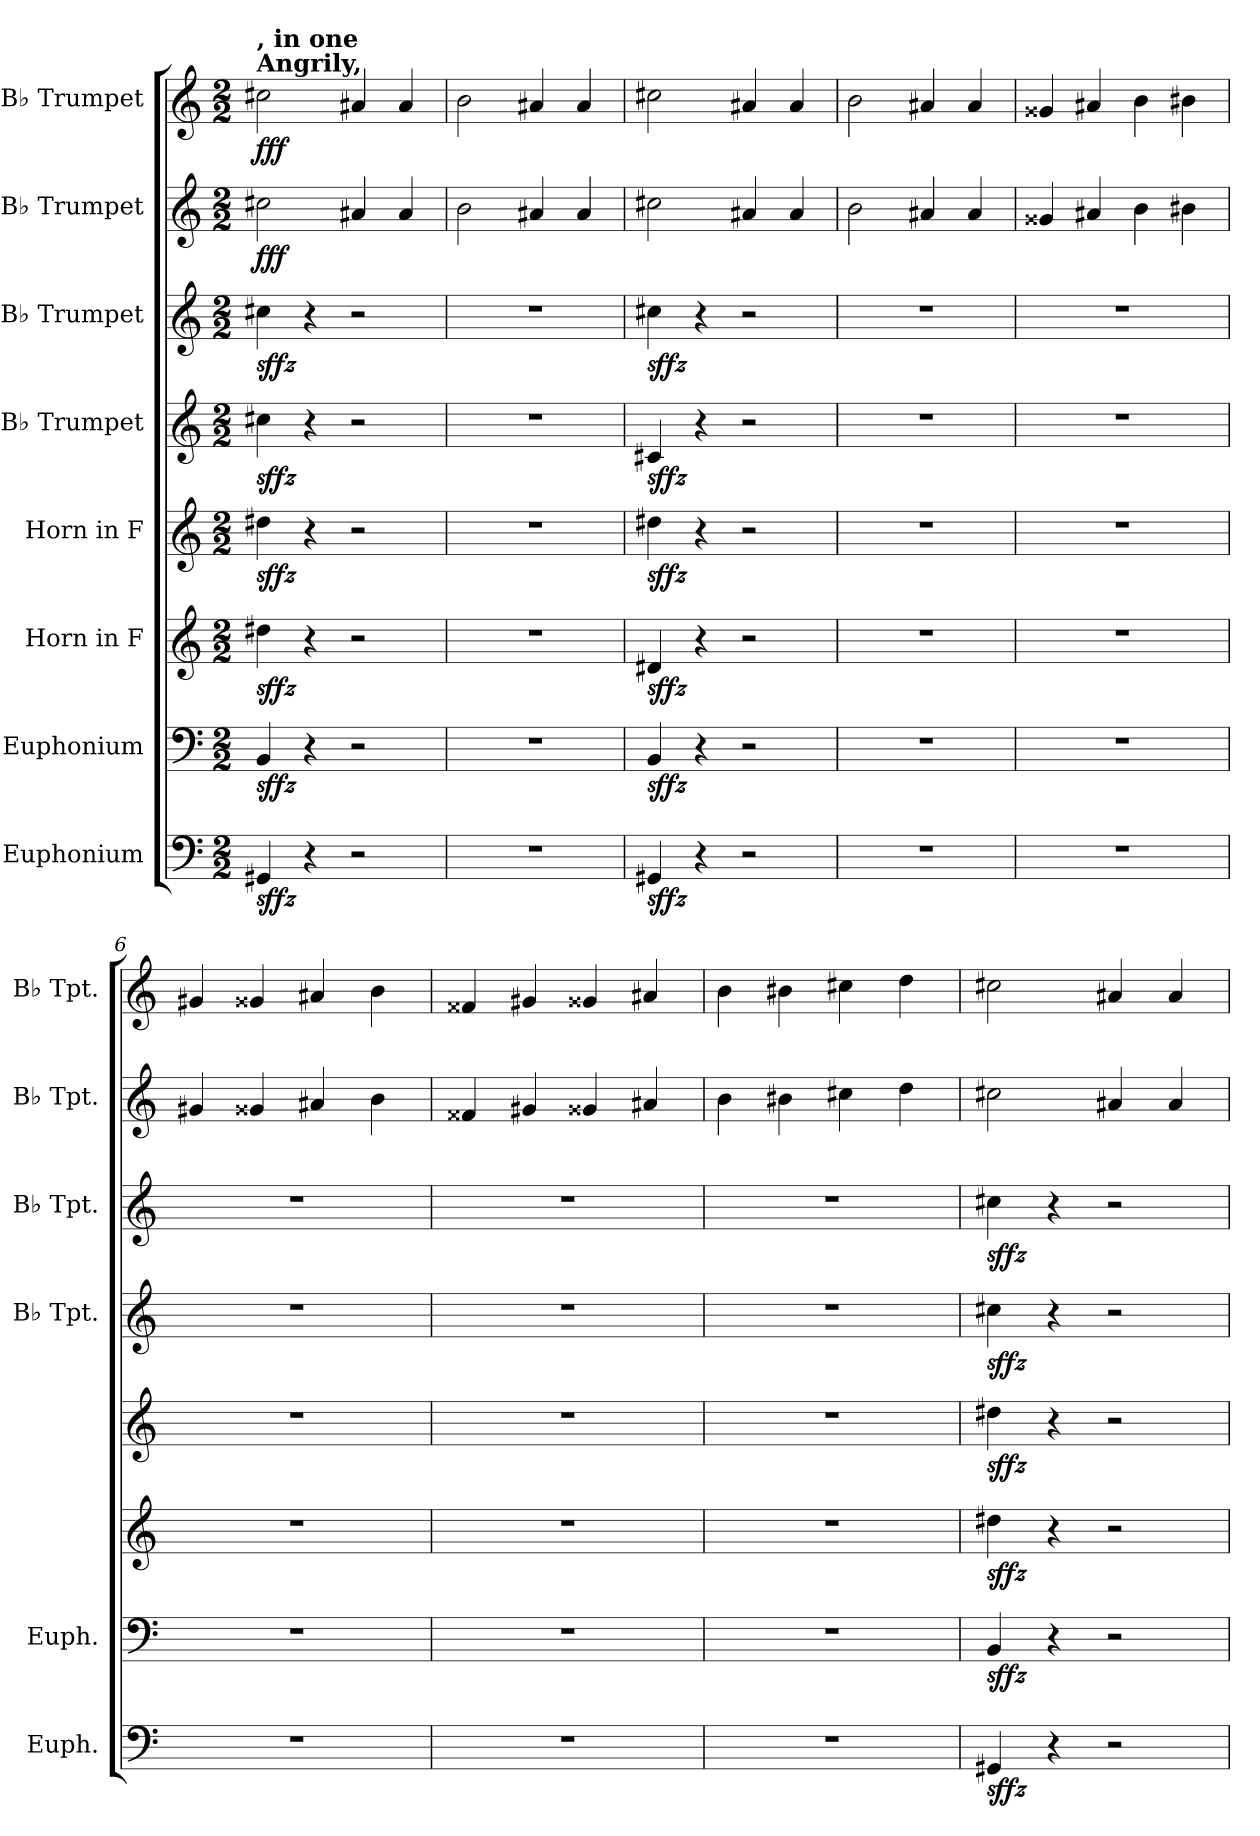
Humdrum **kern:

**kern	**dynam	**kern	**dynam	**kern	**dynam	**kern	**dynam	**kern	**dynam	**kern	**dynam	**kern	**dynam	**kern	**dynam
*part8	*part8	*part7	*part7	*part6	*part6	*part5	*part5	*part4	*part4	*part3	*part3	*part2	*part2	*part1	*part1
*staff8	*staff8	*staff7	*staff7	*staff6	*staff6	*staff5	*staff5	*staff4	*staff4	*staff3	*staff3	*staff2	*staff2	*staff1	*staff1
*I"Euphonium	*	*I"Euphonium	*	*I"Horn in F	*	*I"Horn in F	*	*I"B♭ Trumpet	*	*I"B♭ Trumpet	*	*I"B♭ Trumpet	*	*I"B♭ Trumpet	*
*I'Euph.	*	*I'Euph.	*	*	*	*	*	*I'B♭ Tpt.	*	*I'B♭ Tpt.	*	*I'B♭ Tpt.	*	*I'B♭ Tpt.	*
*clefF4	*	*clefF4	*	*clefG2	*	*clefG2	*	*clefG2	*	*clefG2	*	*clefG2	*	*clefG2	*
*	*	*	*	*ITrd4c7	*	*ITrd4c7	*	*ITrd1c2	*	*ITrd1c2	*	*ITrd1c2	*	*ITrd1c2	*
*k[]	*	*k[]	*	*k[b-]	*	*k[b-]	*	*k[b-e-]	*	*k[b-e-]	*	*k[b-e-]	*	*k[b-e-]	*
*M2/2	*	*M2/2	*	*M2/2	*	*M2/2	*	*M2/2	*	*M2/2	*	*M2/2	*	*M2/2	*
*MM528	*	*MM528	*	*MM528	*	*MM528	*	*MM528	*	*MM528	*	*MM528	*	*MM528	*
=1	=1	=1	=1	=1	=1	=1	=1	=1	=1	=1	=1	=1	=1	=1	=1
!	!	!	!	!	!	!	!	!	!	!	!	!	!	!LO:TX:a:B:t=Angrily,	!
!	!	!	!	!	!	!	!	!	!	!	!	!	!	!LO:TX:a:B:t=, in one	!
!	!LO:DY:b	!	!LO:DY:b	!	!LO:DY:b	!	!LO:DY:b	!	!LO:DY:b	!	!LO:DY:b	!	!LO:DY:b	!	!LO:DY:b
4GG#X/	sffz	4BB/	sffz	4g#X\	sffz	4g#X\	sffz	4bn\	sffz	4bn\	sffz	2bn\	fff	2bn\	fff
4r	.	4r	.	4r	.	4r	.	4r	.	4r	.	.	.	.	.
2r	.	2r	.	2r	.	2r	.	2r	.	2r	.	4g#X/	.	4g#X/	.
.	.	.	.	.	.	.	.	.	.	.	.	4g#/	.	4g#/	.
=2	=2	=2	=2	=2	=2	=2	=2	=2	=2	=2	=2	=2	=2	=2	=2
1r	.	1r	.	1r	.	1r	.	1r	.	1r	.	2a\	.	2a\	.
.	.	.	.	.	.	.	.	.	.	.	.	4g#X/	.	4g#X/	.
.	.	.	.	.	.	.	.	.	.	.	.	4g#/	.	4g#/	.
=3	=3	=3	=3	=3	=3	=3	=3	=3	=3	=3	=3	=3	=3	=3	=3
!	!LO:DY:b	!	!LO:DY:b	!	!LO:DY:b	!	!LO:DY:b	!	!LO:DY:b	!	!LO:DY:b	!	!	!	!
4GG#X/	sffz	4BB/	sffz	4G#X/	sffz	4g#X\	sffz	4Bn/	sffz	4bn\	sffz	2bn\	.	2bn\	.
4r	.	4r	.	4r	.	4r	.	4r	.	4r	.	.	.	.	.
2r	.	2r	.	2r	.	2r	.	2r	.	2r	.	4g#X/	.	4g#X/	.
.	.	.	.	.	.	.	.	.	.	.	.	4g#/	.	4g#/	.
=4	=4	=4	=4	=4	=4	=4	=4	=4	=4	=4	=4	=4	=4	=4	=4
1r	.	1r	.	1r	.	1r	.	1r	.	1r	.	2a\	.	2a\	.
.	.	.	.	.	.	.	.	.	.	.	.	4g#X/	.	4g#X/	.
.	.	.	.	.	.	.	.	.	.	.	.	4g#/	.	4g#/	.
=5	=5	=5	=5	=5	=5	=5	=5	=5	=5	=5	=5	=5	=5	=5	=5
1r	.	1r	.	1r	.	1r	.	1r	.	1r	.	4f##X/	.	4f##X/	.
.	.	.	.	.	.	.	.	.	.	.	.	4g#X/	.	4g#X/	.
.	.	.	.	.	.	.	.	.	.	.	.	4a\	.	4a\	.
.	.	.	.	.	.	.	.	.	.	.	.	4a#X\	.	4a#X\	.
=6	=6	=6	=6	=6	=6	=6	=6	=6	=6	=6	=6	=6	=6	=6	=6
1r	.	1r	.	1r	.	1r	.	1r	.	1r	.	4f#X/	.	4f#X/	.
.	.	.	.	.	.	.	.	.	.	.	.	4f##X/	.	4f##X/	.
.	.	.	.	.	.	.	.	.	.	.	.	4g#X/	.	4g#X/	.
.	.	.	.	.	.	.	.	.	.	.	.	4a\	.	4a\	.
=7	=7	=7	=7	=7	=7	=7	=7	=7	=7	=7	=7	=7	=7	=7	=7
1r	.	1r	.	1r	.	1r	.	1r	.	1r	.	4e#X/	.	4e#X/	.
.	.	.	.	.	.	.	.	.	.	.	.	4f#X/	.	4f#X/	.
.	.	.	.	.	.	.	.	.	.	.	.	4f##X/	.	4f##X/	.
.	.	.	.	.	.	.	.	.	.	.	.	4g#X/	.	4g#X/	.
=8	=8	=8	=8	=8	=8	=8	=8	=8	=8	=8	=8	=8	=8	=8	=8
1r	.	1r	.	1r	.	1r	.	1r	.	1r	.	4a\	.	4a\	.
.	.	.	.	.	.	.	.	.	.	.	.	4a#X\	.	4a#X\	.
.	.	.	.	.	.	.	.	.	.	.	.	4bn\	.	4bn\	.
.	.	.	.	.	.	.	.	.	.	.	.	4cc\	.	4cc\	.
!!LO:LB:g=z
=9	=9	=9	=9	=9	=9	=9	=9	=9	=9	=9	=9	=9	=9	=9	=9
!	!LO:DY:b	!	!LO:DY:b	!	!LO:DY:b	!	!LO:DY:b	!	!LO:DY:b	!	!LO:DY:b	!	!	!	!
4GG#X/	sffz	4BB/	sffz	4g#X\	sffz	4g#X\	sffz	4bn\	sffz	4bn\	sffz	2bn\	.	2bn\	.
4r	.	4r	.	4r	.	4r	.	4r	.	4r	.	.	.	.	.
2r	.	2r	.	2r	.	2r	.	2r	.	2r	.	4g#X/	.	4g#X/	.
.	.	.	.	.	.	.	.	.	.	.	.	4g#/	.	4g#/	.
=	=	=	=	=	=	=	=	=	=	=	=	=	=	=	=
*-	*-	*-	*-	*-	*-	*-	*-	*-	*-	*-	*-	*-	*-	*-	*-
